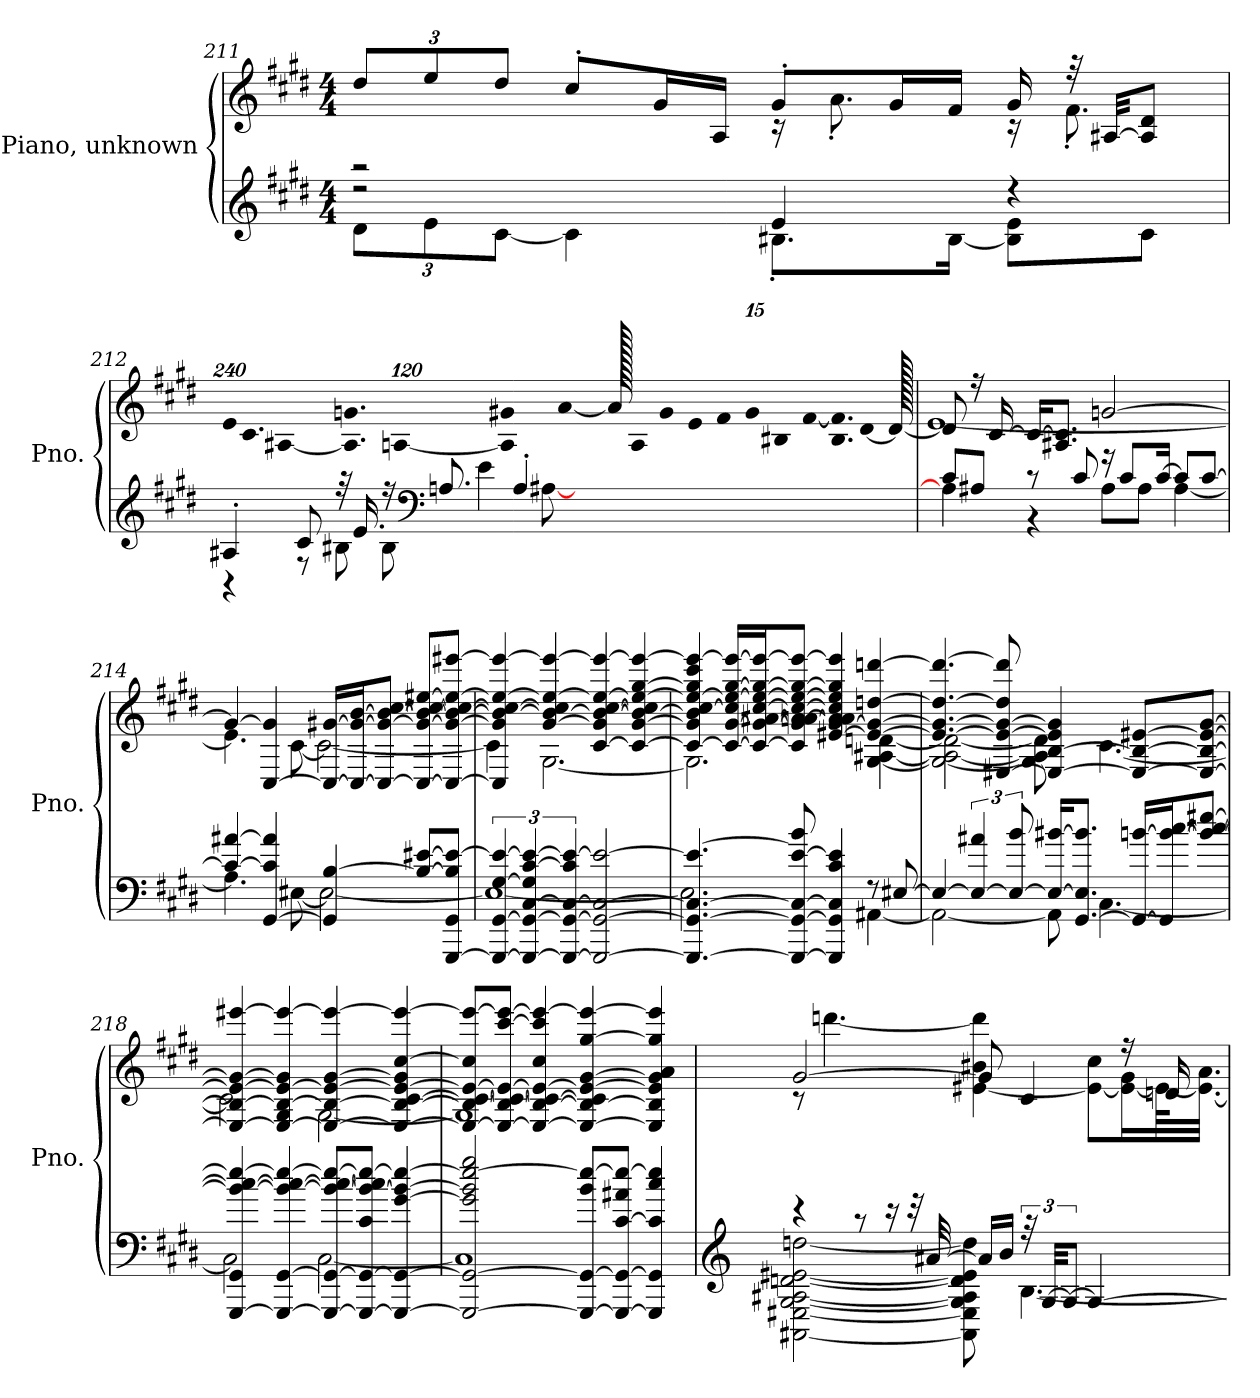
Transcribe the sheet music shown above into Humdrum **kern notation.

**kern	**kern
*part1	*part1
*staff2	*staff1
*I"Piano, unknown	*
*I'Pno.	*
*clefG2	*clefG2
*k[f#c#g#d#]	*k[f#c#g#d#]
*M4/4	*M4/4
=211	=211
*^	*
*	*Xbrackettup	*Xbrackettup
*	*	*^
2r	12d#\L	12dd#/L	2r
.	12e\	12ee/	.
.	[12c#\J	12dd#/J	.
.	4c#\]	8cc#'/L	.
.	.	16g#/L	.
.	.	16A/JJ	.
4e/	8.B#X'\L	8g#'/L	16r
.	.	.	8.a'\
.	.	16g#/L	.
.	[16B#\Jk	16f#/JJ	.
4r	8B#\] 8e\L	16g#/	16r
.	.	32r	8.f#'\
.	.	[32A#X/KKL	.
.	8c#\J	8A#/] 8d#/J	.
*	*	*v	*v
!!LO:LB:g=z
=212	=212	=212
!	!	!LO:N:vis=16
4A#X'/	4r	1920%137e/LL
!	!	!LO:N:vis=16.
.	.	960%103c#/
!	!	!LO:N:vis=32
.	.	[640%23A#X/K
!	!	!LO:N:vis=16.
.	.	960%103A#/] 960%103gn/
8c#/	8r	.
!	!	!LO:N:vis=32
.	.	[640%23An/K
!	!	!LO:N:vis=16
.	.	1920%137A/] 1920%137g#X/
32r	8B#X\	.
16.e/	.	.
.	.	[240%17a/J
16r	8B#\	1920a/]
!	!	!LO:N:vis=32
.	.	640%23A/LLL
!	!	!LO:N:vis=32
.	.	640%23g#/
*clefF4	*	*
8.An/	.	.
!	!	!LO:N:vis=32
.	.	640%23e/J
!	!	!LO:N:vis=16
.	.	1920%137f#/
.	4e\	.
!	!	!LO:N:vis=32
.	.	640%23g#/K
!	!	!LO:N:vis=16
.	.	1920%137B#X/
4A'/	.	.
!	!	!LO:N:vis=32
.	.	[640%23f#/K
!	!	!LO:N:vis=16.
.	.	960%103B#/ 960%103f#/]
.	[8A#X\	.
.	.	[128%9d#/
640ryy	640ryy	.
.	.	960d#/_
=213	=213	=213
*	*	*^
8c#/L	4A#\]	8d#/]	[1e
8A#X/J	.	16r	.
.	.	[16c#/	.
8r	4r	16c#/KL_	.
.	.	8.A#X/ 8.c#/]J	.
8c#/	.	.	.
16r	8A#\L	[2gn/	.
8c#/L	.	.	.
.	8A#\J	.	.
[16c#/Jk	.	.	.
8c#/L]	[4A#\	.	.
[8c#/J	.	.	.
!!LO:LB:g=z	!!
=214	=214	=214	=214
4c#/_ [4a#X/	4.A#\]	4g/_	4.e\]
[4GG#/ 4c#/] 4a#/]	.	[4C#/ 4g/]	.
.	[8E#X\	.	[8c#\
4GG#/] [4B/	2E#\_	16C#/_ [16g#X/LL	2c#\_
.	.	16C#/_ 16g#/_ [16b/J	.
.	.	8C#/_ 8g#/_ 8b/_ [8cc#/J	.
8B/_ [8e#X/L	.	8C#/_ 8g#/_ 8b/_ 8cc#/_ [8ee#X/L	.
[8GGG#/ 8GG#/ 8B/] 8e#/_J	.	8C#/_ 8g#/_ 8b/_ 8cc#/_ 8ee#/_ [8eee#X/J	.
=215	=215	=215	=215
*brackettup	*	*	*
6GGG#/_ [6GG#/ [6G#/ 6e#/_	1E#_	4C#/] 4g#/] 4b/_ 4cc#/_ 4ee#/_ 4eee#/_	4c#\]
6GGG#/_ 6GG#/_ [6C#/ 6G#/] [6c#/ 6e#/_	.	.	.
.	.	[4g#/ 4b/_ 4cc#/] 4ee#/_ 4eee#/_	[2.G#\
6GGG#/_ 6GG#/_ 6C#/_ 6c#/] 6e#/_	.	.	.
2GGG#/_ 2GG#/_ 2C#/_ 2e#/_	.	[4c#/ 4g#/] 4b/_ [4cc#/ 4ee#/_ 4eee#/_	.
.	.	4c#/_ [4g#/ 4b/_ 4cc#/] 4ee#/_ [4gg#/ 4eee#/_	.
=216	=216	=216	=216
4.GGG#/_ 4.GG#/_ 4.C#/_ 4.e#/_	2.E#\]	4c#/_ 4g#/] 4b/] [4cc#/ 4ee#/_ 4gg#/] 4ccc#/ 4eee#/_	2.G#\]
.	.	16c#/_ [16g#/ 16cc#/] 16ee#/_ [16gg#/ 16eee#/_LL	.
.	.	16c#/_ 16g#/_ [16a#X/ [16cc#/ 16ee#/_ 16gg#/_ 16eee#/_J	.
8GGG#/_ 8GG#/_ 8C#/_ 8e#/_ 8b/	.	8c#/] 8g#/] [8an/ 8a#/_ 8cc#/_ 8ee#/_ 8gg#/_ 8eee#/_J	.
4GGG#/] 4GG#/] 4C#/] 4c#/ 4e#/]	.	[4e#X/ [4g#/ 4a/] 4a#/] 4cc#/] 4ee#/] 4gg#/] 4eee#/]	.
8r	[4AA#X\	4e#/_ 4g#/_ [4ddn/ [4dddn/	[4G#\ [4A#X\ [4dn\
[8E#X/	.	.	.
!!LO:LB:g=z	!!
=217	=217	=217	=217
4E#/_	2AA#\_	4.e#/_ 4.g#/_ 4.dd/_ 4.ddd/_	2G#\_ 2A#\_ 2d\_
6E#/_ 6a#X/	.	.	.
.	.	[8E#X/ 8e#/_ 8g#/_ 8dd/] 8ddd/]	.
12E#/_ 12b/	.	.	.
16E#/_ [16b#X/KL	8AA#\]	4E#/_ [4B/ 4e#/] 4g#/]	8G#\] 8A#\] 8d\]
[8.GG#/ 8.E#/] 8.b#/]J	.	.	.
.	[4.C#\	.	[4.c#\
16GG#/_ [16bn/LL	.	8E#/_ 8B/_ [8e#X/L	.
16GG#/] 16b/_ [16cc#/J	.	.	.
8b/_ 8cc#/_ [8ee#X/J	.	8E#/_ 8B/_ 8e#/_ [8g#/J	.
=218	=218	=218	=218
[4GGG#/ 4GG#/ 4b/_ 4cc#/_ 4ee#/_	2C#\]	4E#/_ 4B/_ 4e#/_ 4g#/_ [4eee#X/	2c#\]
4GGG#/_ [4GG#/ 4b/_ 4cc#/_ 4ee#/_	.	4E#/_ 4G#/ 4B/_ 4e#/_ 4g#/] 4eee#/_	.
8GGG#/_ 8GG#/_ 8b/_ 8cc#/_ 8ee#/_L	[2C#\	4E#/_ 4B/_ 4e#/_ [4g#/ 4eee#/_	[2G#\
8GGG#/_ 8GG#/_ 8c#/ 8b/_ 8cc#/] 8ee#/_J	.	.	.
4GGG#/_ 4GG#/_ [4g#/ 4b/_ 4ee#/_	.	4E#/_ 4B/_ [4c#/ 4e#/_ 4g#/] [4cc#/ 4eee#/_	.
=219	=219	=219	=219
2GGG#/_ 2GG#/_ 2g#/] 2b/] 2ee#/_ 2gg#/	1C#]	8E#/_ 8B/_ 8c#/_ 8e#/_ 8cc#/] 8eee#/_L	1G#]
.	.	8E#/_ 8B/_ 8c#/_ 8e#/_ [8ccc#/ 8eee#/_J	.
.	.	4E#/_ 4B/_ 4c#/_ 4e#/_ 4cc#/ 4ccc#/] 4eee#/_	.
8GGG#/_ 8GG#/_ 8b/ 8ee#/_L	.	4E#/_ 4B/_ 4c#/] 4e#/_ [4g#/ [4gg#/ 4eee#/_	.
8GGG#/_ 8GG#/_ [8c#/ 8a#X/ 8ee#/_J	.	.	.
4GGG#/] 4GG#/] 4c#/] 4cc#/ 4ee#/]	.	4E#/] 4B/] 4e#/] 4g#/] 4a/ 4gg#/] 4eee#/]	.
!!LO:LB:g=z	!!
=220	=220	=220	=220
*clefG2	*	*	*
4r	[2AA#X\ [2E#X\ [2G#\ [2A#X\ [2dn\ [2e#X\ [2ddn\	[2g#/	8r
.	.	.	[4.dddn\
8r	.	.	.
16r	.	.	.
32r	.	.	.
[32a#X/	.	.	.
16a#/LL]	8AA#\] 8E#\] 8G#\] 8A#\] 8d\] 8e#\] 8dd\]	8g#/]	[4e#X\ 4b#X\ 4ddd\]
16b/JJ	.	.	.
48r	[4.B\	4c#/	.
[48G#/KKL	.	.	.
12G#/J_	.	.	.
4G#/_	.	.	8e#\_ 8cc#\L
.	.	16r	16e#\_ 16g#\L
.	.	16dn/	64e#\KL_
.	.	.	32.e#\_ 32.a\JJJ
*v	*v	*	*
*	*v	*v
=	=
*-	*-
